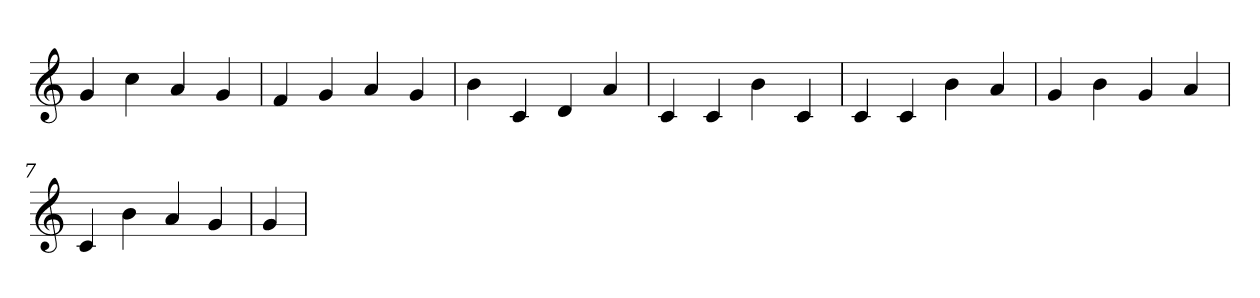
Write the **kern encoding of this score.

**kern
*part1
*staff1
*clefG2
=1
4g
4cc
4a
4g
=2
4f
4g
4a
4g
=3
4b
4c
4d
4a
=4
4c
4c
4b
4c
=5
4c
4c
4b
4a
=6
4g
4b
4g
4a
=7
4c
4b
4a
4g
=8
4g
=
*-
